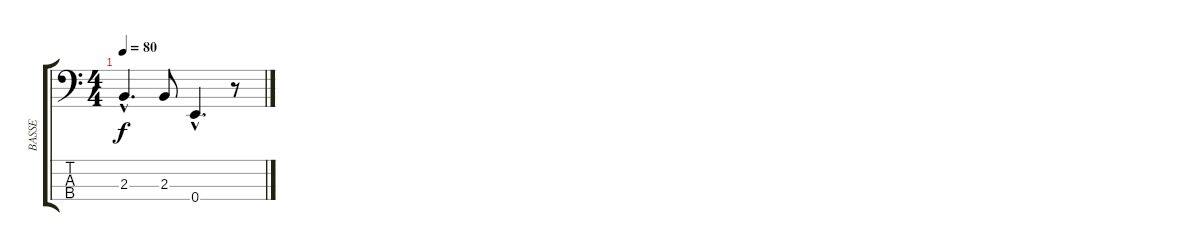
\track ("BASSE" "BASSE") {instrument fretlessbass}
\staff {score tabs}
\tuning (G2 D2 A1 E1) {hide}
\ts (4 4)
\tempo 80
\clef f4
\ks c
2.3{hac}.4{d dy f} 2.3.8 0.4{hac}.4{d} r.8
